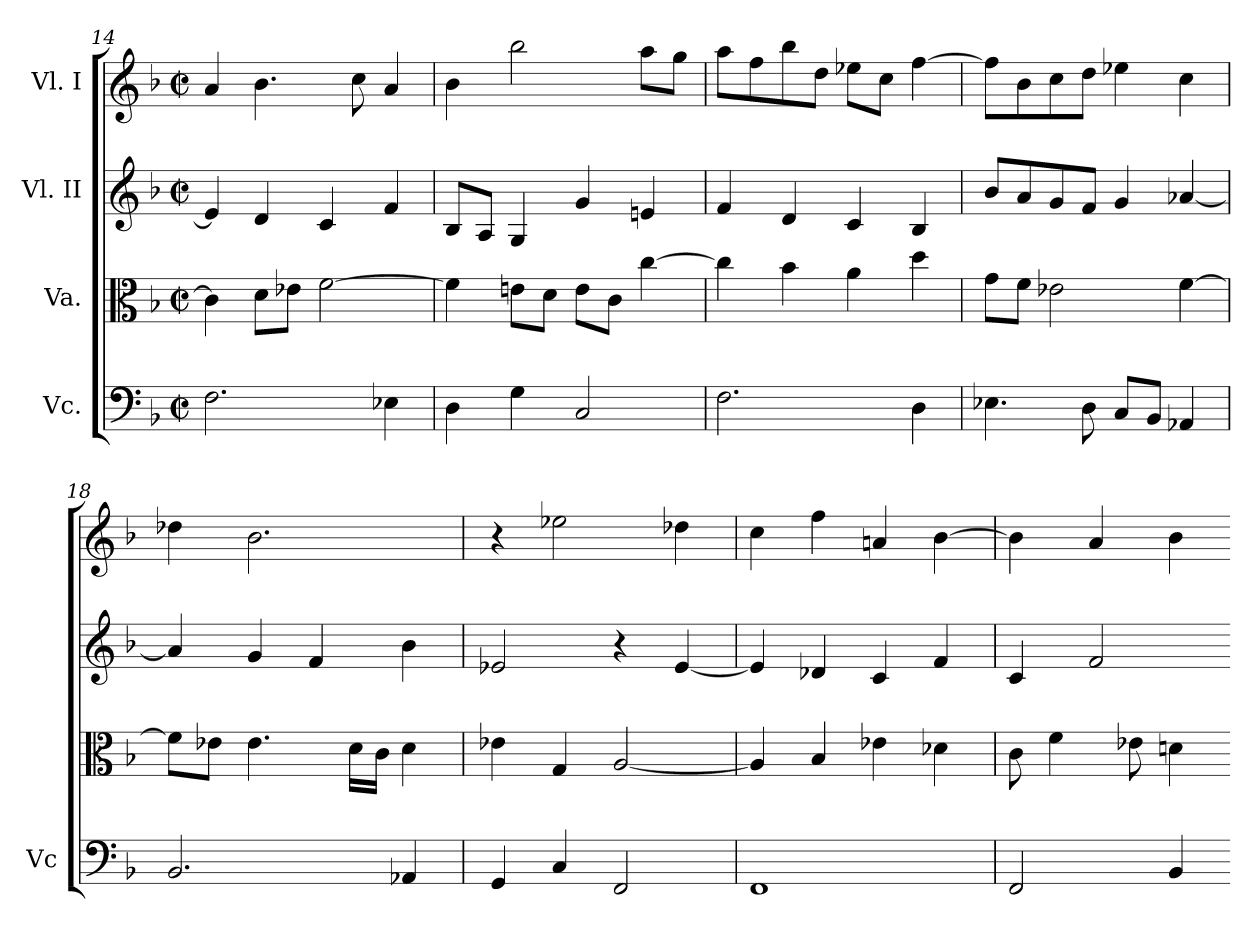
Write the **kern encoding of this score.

**kern	**kern	**kern	**kern
*part4	*part3	*part2	*part1
*staff4	*staff3	*staff2	*staff1
*I"Vc.	*I"Va.	*I"Vl. II	*I"Vl. I
*I'Vc	*	*	*
!!LO:LB:g=z
*clefF4	*clefC3	*clefG2	*clefG2
*k[b-]	*k[b-]	*k[b-]	*k[b-]
*F:	*F:	*F:	*F:
*M2/2	*M2/2	*M2/2	*M2/2
*met(c|)	*met(c|)	*met(c|)	*met(c|)
=14	=14	=14	=14
2.F\	4c\]	4e-/]	4a/
.	8d\L	4d/	4.b-\
.	8e-X\J	.	.
.	[2f\	4c/	.
.	.	.	8cc\
4E-X\	.	4f/	4a/
=15	=15	=15	=15
4D\	4f\]	8B-/L	4b-\
.	.	8A/J	.
4G\	8en\L	4G/	2bb-\
.	8d\J	.	.
2C/	8e\L	4g/	.
.	8c\J	.	.
.	[4cc\	4en/	8aa\L
.	.	.	8gg\J
=16	=16	=16	=16
2.F\	4cc\]	4f/	8aa\L
.	.	.	8ff\
.	4b-\	4d/	8bb-\
.	.	.	8dd\J
.	4a\	4c/	8ee-X\L
.	.	.	8cc\J
4D\	4dd\	4B-/	[4ff\
=17	=17	=17	=17
4.E-X\	8g\L	8b-/L	8ff\L]
.	8f\J	8a/	8b-\
.	2e-X\	8g/	8cc\
8D\	.	8f/J	8dd\J
8C/L	.	4g/	4ee-X\
8BB-/J	.	.	.
4AA-X/	[4f\	[4a-X/	4cc\
=18	=18	=18	=18
2.BB-/	8f\L]	4a-/]	4dd-X\
.	8e-X\J	.	.
.	4.e-\	4g/	2.b-\
.	.	4f/	.
.	16d\LL	.	.
.	16c\JJ	.	.
4AA-X/	4d\	4b-\	.
=19	=19	=19	=19
4GG/	4e-X\	2e-X/	4r
4C/	4G/	.	2ee-i\
2FF/	[2A/	4r	.
.	.	[4e-/	4dd-X\
=20	=20	=20	=20
1FF	4A/]	4e-/]	4cc\
.	4B-/	4d-X/	4ff\
.	4e-X\	4c/	4an/
.	4d-X\	4f/	[4b-\
=21	=21	=21	=21
2FF/	8c\	4c/	4b-\]
.	4f\	.	.
.	.	2f/	4a/
.	8e-i\	.	.
4BB-/	4dn\	.	4b-\
=-	=-	=-	=-
*-	*-	*-	*-
